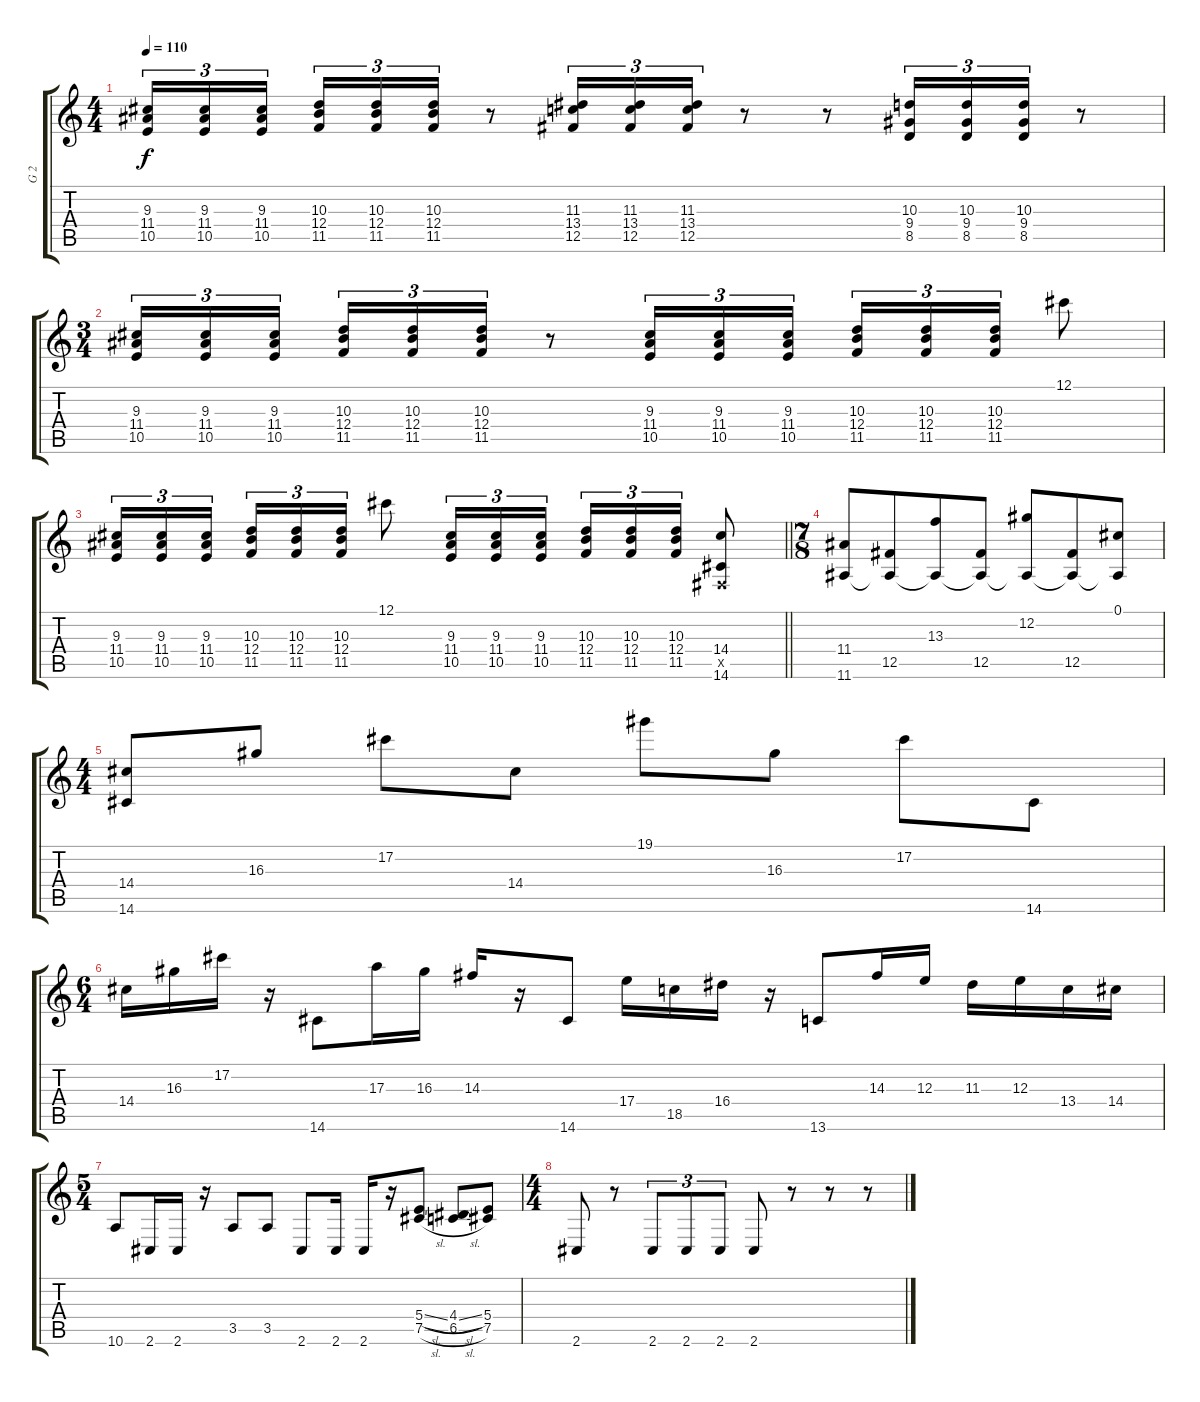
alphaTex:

\track ("G 2" "G 2") {instrument distortionguitar}
\staff {score tabs}
\tuning (Db4 Ab3 E3 B2 Gb2 B1) {hide}
\ts (4 4)
\tempo 110
\clef g2
\ks c
(9.3 11.4 10.5).16{tu (3 2) dy f} (9.3 11.4 10.5).16{tu (3 2)} (9.3 11.4 10.5).16{tu (3 2) beam splitsecondary} (10.3 12.4 11.5).16{tu (3 2)} (10.3 12.4 11.5).16{tu (3 2)} (10.3 12.4 11.5).16{tu (3 2)} r.8 (11.3 13.4 12.5).16{tu (3 2)} (11.3 13.4 12.5).16{tu (3 2)} (11.3 13.4 12.5).16{tu (3 2)} r.8 r.8 (10.3 9.4 8.5).16{tu (3 2)} (10.3 9.4 8.5).16{tu (3 2)} (10.3 9.4 8.5).16{tu (3 2)} r.8 |
\ts (3 4)
(9.3 11.4 10.5).16{tu (3 2)} (9.3 11.4 10.5).16{tu (3 2)} (9.3 11.4 10.5).16{tu (3 2) beam splitsecondary} (10.3 12.4 11.5).16{tu (3 2)} (10.3 12.4 11.5).16{tu (3 2)} (10.3 12.4 11.5).16{tu (3 2)} r.8 (9.3 11.4 10.5).16{tu (3 2)} (9.3 11.4 10.5).16{tu (3 2)} (9.3 11.4 10.5).16{tu (3 2)} (10.3 12.4 11.5).16{tu (3 2)} (10.3 12.4 11.5).16{tu (3 2)} (10.3 12.4 11.5).16{tu (3 2)} 12.1.8 |
\barLineRight lightlight
(9.3 11.4 10.5).16{tu (3 2)} (9.3 11.4 10.5).16{tu (3 2)} (9.3 11.4 10.5).16{tu (3 2) beam splitsecondary} (10.3 12.4 11.5).16{tu (3 2)} (10.3 12.4 11.5).16{tu (3 2)} (10.3 12.4 11.5).16{tu (3 2)} 12.1.8 (9.3 11.4 10.5).16{tu (3 2)} (9.3 11.4 10.5).16{tu (3 2)} (9.3 11.4 10.5).16{tu (3 2)} (10.3 12.4 11.5).16{tu (3 2)} (10.3 12.4 11.5).16{tu (3 2)} (10.3 12.4 11.5).16{tu (3 2)} (14.4 0.5{x} 14.6).8 |
\ts (7 8)
(11.4 11.6).8 (12.5 11.6{t}).8 (13.3 11.6{t}).8 (12.5 11.6{t}).8 (12.2 11.6{t}).8 (12.5 11.6{t}).8 (0.1 11.6{t}).8 |
\ts (4 4)
(14.4 14.6).8 16.3.8 17.2.8 14.4.8 19.1.8 16.3.8 17.2.8 14.6.8 |
\ts (6 4)
14.4.16 16.3.16 17.2.16 r.16 14.6.8 17.3.16 16.3.16 14.3.16 r.16 14.6.8 17.4.16 18.5.16 16.4.16 r.16 13.6.8 14.3.16 12.3.16 11.3.16 12.3.16 13.4.16 14.4.16 |
\ts (5 4)
10.6.8 2.6.16 2.6.16 r.16 3.5.8 3.5.8 2.6.8 2.6.16 2.6.16 r.16 (5.4{sl} 7.5{sl}).8 (4.4{sl} 6.5{sl}).8 (5.4 7.5).8 |
\ts (4 4)
2.6.8 r.8 2.6.8{tu (3 2)} 2.6.8{tu (3 2)} 2.6.8{tu (3 2)} 2.6.8 r.8 r.8 r.8
